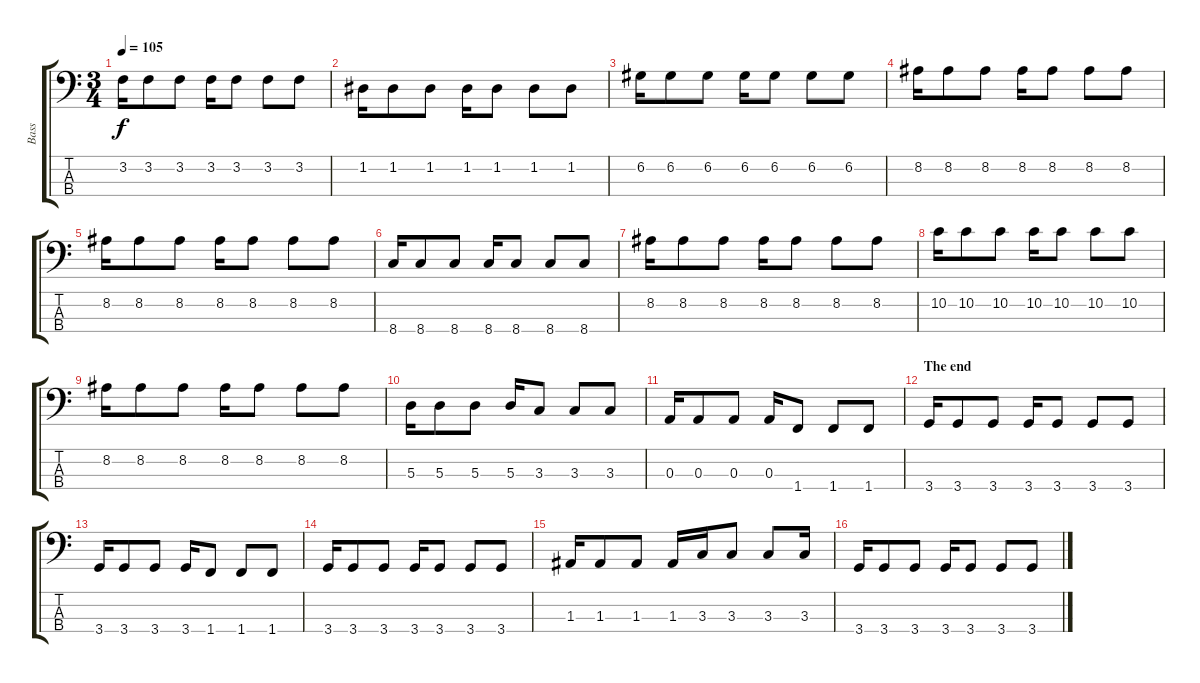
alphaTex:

\track ("Bass" "Bass") {instrument acousticbass}
\staff {score tabs}
\tuning (G2 D2 A1 E1) {hide}
\ts (3 4)
\tempo 105
\clef f4
\ks c
3.2.16{dy f} 3.2.8 3.2.8 3.2.16 3.2.8 3.2.8 3.2.8 |
1.2.16 1.2.8 1.2.8 1.2.16 1.2.8 1.2.8 1.2.8 |
6.2.16 6.2.8 6.2.8 6.2.16 6.2.8 6.2.8 6.2.8 |
8.2.16 8.2.8 8.2.8 8.2.16 8.2.8 8.2.8 8.2.8 |
8.2.16 8.2.8 8.2.8 8.2.16 8.2.8 8.2.8 8.2.8 |
8.4.16 8.4.8 8.4.8 8.4.16 8.4.8 8.4.8 8.4.8 |
8.2.16 8.2.8 8.2.8 8.2.16 8.2.8 8.2.8 8.2.8 |
10.2.16 10.2.8 10.2.8 10.2.16 10.2.8 10.2.8 10.2.8 |
8.2.16 8.2.8 8.2.8 8.2.16 8.2.8 8.2.8 8.2.8 |
5.3.16 5.3.8 5.3.8 5.3.16 3.3.8 3.3.8 3.3.8 |
0.3.16 0.3.8 0.3.8 0.3.16 1.4.8 1.4.8 1.4.8 |
\section ("" "The end")
3.4.16 3.4.8 3.4.8 3.4.16 3.4.8 3.4.8 3.4.8 |
3.4.16 3.4.8 3.4.8 3.4.16 1.4.8 1.4.8 1.4.8 |
3.4.16 3.4.8 3.4.8 3.4.16 3.4.8 3.4.8 3.4.8 |
1.3.16 1.3.8 1.3.8 1.3.16 3.3.16 3.3.8 3.3.8 3.3.16 |
3.4.16 3.4.8 3.4.8 3.4.16 3.4.8 3.4.8 3.4.8
